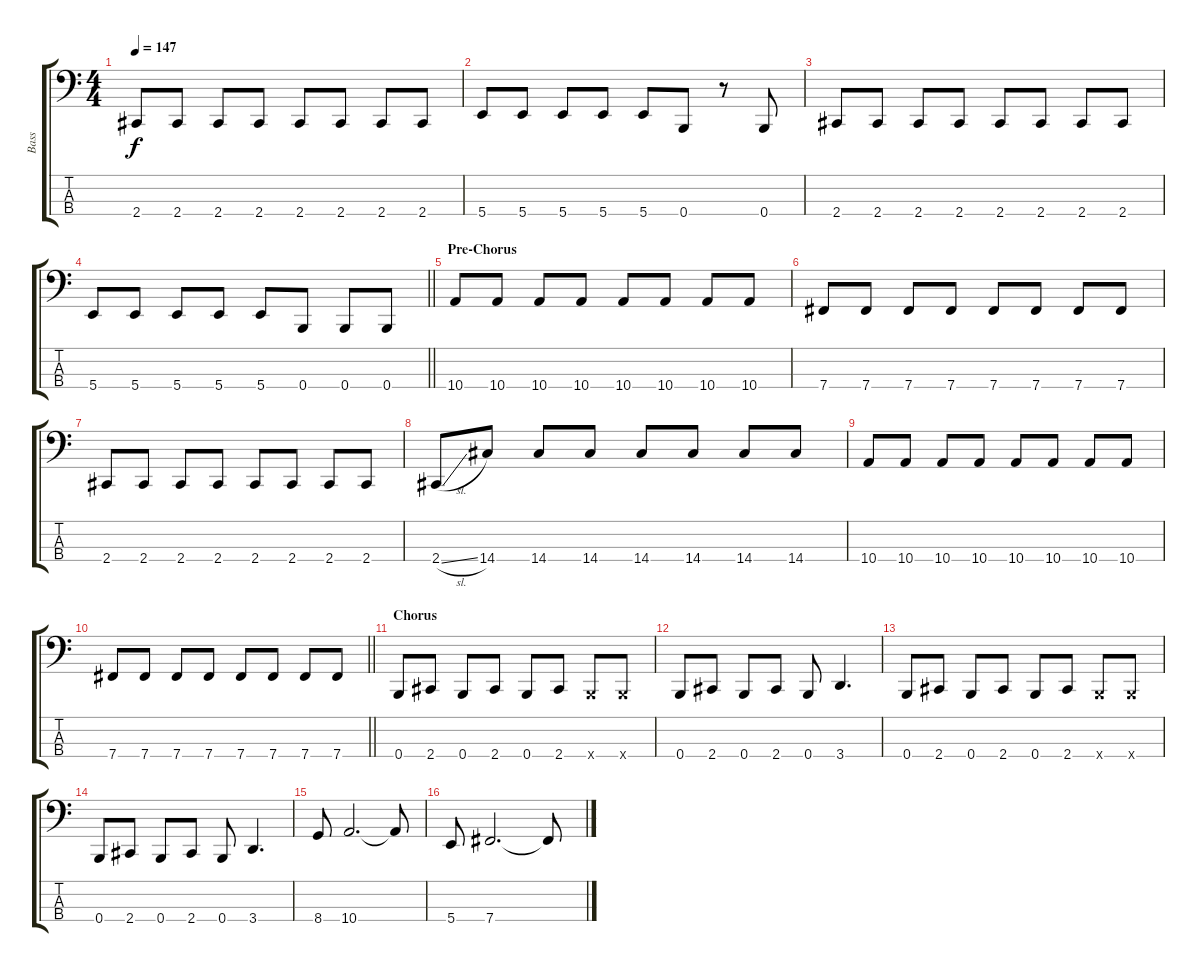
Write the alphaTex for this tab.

\track ("Bass" "Bass") {instrument electricbassfinger}
\staff {score tabs}
\tuning (E2 B1 Gb1 B0) {hide}
\ts (4 4)
\tempo 147
\clef f4
\ks c
2.4.8{dy f} 2.4.8 2.4.8 2.4.8 2.4.8 2.4.8 2.4.8 2.4.8 |
5.4.8 5.4.8 5.4.8 5.4.8 5.4.8 0.4.8 r.8 0.4.8 |
2.4.8 2.4.8 2.4.8 2.4.8 2.4.8 2.4.8 2.4.8 2.4.8 |
\barLineRight lightlight
5.4.8 5.4.8 5.4.8 5.4.8 5.4.8 0.4.8 0.4.8 0.4.8 |
\section ("" "Pre-Chorus")
10.4.8 10.4.8 10.4.8 10.4.8 10.4.8 10.4.8 10.4.8 10.4.8 |
7.4.8 7.4.8 7.4.8 7.4.8 7.4.8 7.4.8 7.4.8 7.4.8 |
2.4.8 2.4.8 2.4.8 2.4.8 2.4.8 2.4.8 2.4.8 2.4.8 |
2.4{sl}.8 14.4.8 14.4.8 14.4.8 14.4.8 14.4.8 14.4.8 14.4.8 |
10.4.8 10.4.8 10.4.8 10.4.8 10.4.8 10.4.8 10.4.8 10.4.8 |
\barLineRight lightlight
7.4.8 7.4.8 7.4.8 7.4.8 7.4.8 7.4.8 7.4.8 7.4.8 |
\section ("" "Chorus")
0.4.8 2.4.8 0.4.8 2.4.8 0.4.8 2.4.8 0.4{x}.8 0.4{x}.8 |
0.4.8 2.4.8 0.4.8 2.4.8 0.4.8 3.4.4{d} |
0.4.8 2.4.8 0.4.8 2.4.8 0.4.8 2.4.8 0.4{x}.8 0.4{x}.8 |
0.4.8 2.4.8 0.4.8 2.4.8 0.4.8 3.4.4{d} |
8.4.8 10.4.2{d} 10.4{t}.8 |
5.4.8 7.4.2{d} 7.4{t}.8
